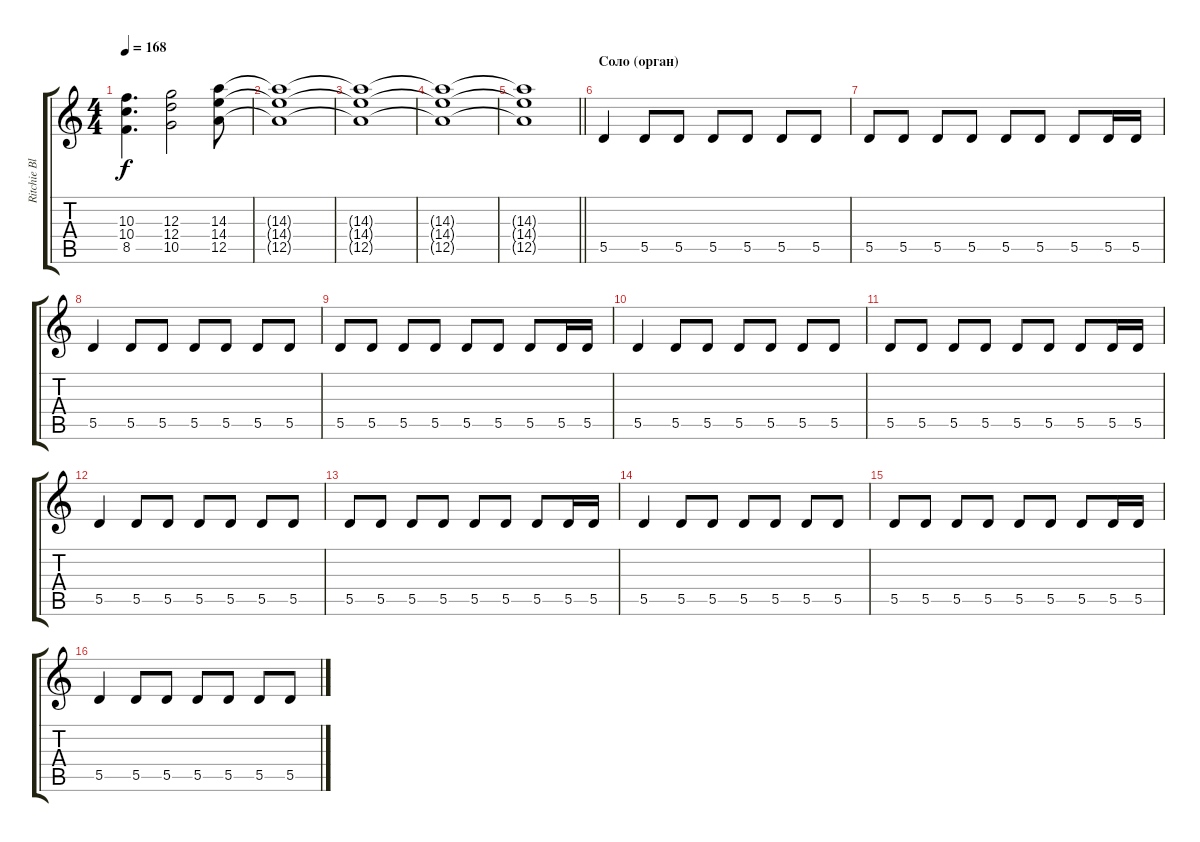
\track ("Ritchie Blackmore (rythm)" "Ritchie Bl") {instrument overdrivenguitar}
\staff {score tabs}
\tuning (E4 B3 G3 D3 A2 E2) {hide}
\ts (4 4)
\tempo 168
\clef g2
\ks c
(10.3{t} 10.4{t} 8.5{t}).4{d dy f} (12.3 12.4 10.5).2 (14.3 14.4 12.5).8 |
(14.3{t} 14.4{t} 12.5{t}).1 |
(14.3{t} 14.4{t} 12.5{t}).1 |
(14.3{t} 14.4{t} 12.5{t}).1 |
\barLineRight lightlight
(14.3{t} 14.4{t} 12.5{t}).1 |
\section ("" "Соло (орган)")
5.5.4 5.5.8 5.5.8 5.5.8 5.5.8 5.5.8 5.5.8 |
5.5.8 5.5.8 5.5.8 5.5.8 5.5.8 5.5.8 5.5.8 5.5.16 5.5.16 |
5.5.4 5.5.8 5.5.8 5.5.8 5.5.8 5.5.8 5.5.8 |
5.5.8 5.5.8 5.5.8 5.5.8 5.5.8 5.5.8 5.5.8 5.5.16 5.5.16 |
5.5.4 5.5.8 5.5.8 5.5.8 5.5.8 5.5.8 5.5.8 |
5.5.8 5.5.8 5.5.8 5.5.8 5.5.8 5.5.8 5.5.8 5.5.16 5.5.16 |
5.5.4 5.5.8 5.5.8 5.5.8 5.5.8 5.5.8 5.5.8 |
5.5.8 5.5.8 5.5.8 5.5.8 5.5.8 5.5.8 5.5.8 5.5.16 5.5.16 |
5.5.4 5.5.8 5.5.8 5.5.8 5.5.8 5.5.8 5.5.8 |
5.5.8 5.5.8 5.5.8 5.5.8 5.5.8 5.5.8 5.5.8 5.5.16 5.5.16 |
5.5.4 5.5.8 5.5.8 5.5.8 5.5.8 5.5.8 5.5.8
